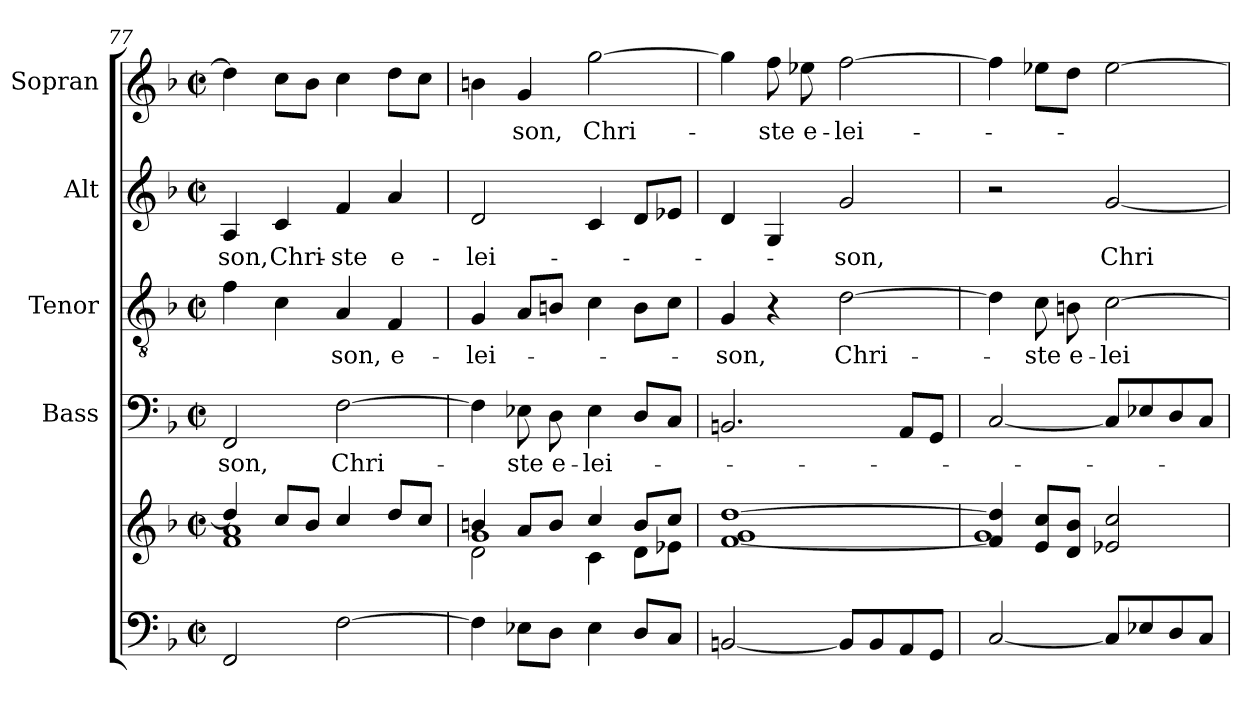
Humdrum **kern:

**kern	**kern	**kern	**text	**kern	**text	**kern	**text	**kern	**text
*part5	*part5	*part4	*part4	*part3	*part3	*part2	*part2	*part1	*part1
*staff6	*staff5	*staff4	*staff4	*staff3	*staff3	*staff2	*staff2	*staff1	*staff1
*	*	*I"Bass	*	*I"Tenor	*	*I"Alt	*	*I"Sopran	*
*	*	*I'B.	*	*I'T.	*	*I'A.	*	*I'S.	*
!!LO:PB:g=z
*clefF4	*clefG2	*clefF4	*	*clefGv2	*	*clefG2	*	*clefG2	*
*k[b-]	*k[b-]	*k[b-]	*	*k[b-]	*	*k[b-]	*	*k[b-]	*
*F:	*F:	*F:	*	*F:	*	*F:	*	*F:	*
*M2/2	*M2/2	*M2/2	*	*M2/2	*	*M2/2	*	*M2/2	*
*met(c|)	*met(c|)	*met(c|)	*	*met(c|)	*	*met(c|)	*	*met(c|)	*
=77	=77	=77	=77	=77	=77	=77	=77	=77	=77
*	*^	*	*	*	*	*	*	*	*
!	!	!	!	!LO:LY:b	!	!	!	!LO:LY:b	!	!
2FF/	4dd/]	1f 1a	2FF/	-son,	4f\	.	4A/	-son,	4dd\]	.
!	!	!	!	!	!	!	!	!LO:LY:b	!	!
.	8cc/L	.	.	.	4c\	.	4c/	Chri-	8cc\L	.
.	8b-/J	.	.	.	.	.	.	.	8b-\J	.
!	!	!	!	!LO:LY:b	!	!LO:LY:b	!	!LO:LY:b	!	!
[2F\	4cc/	.	[2F\	Chri-	4A/	-son,	4f/	-ste	4cc\	.
!	!	!	!	!	!	!LO:LY:b	!	!LO:LY:b	!	!
.	8dd/L	.	.	.	4F/	e-	4a/	e-	8dd\L	.
.	8cc/J	.	.	.	.	.	.	.	8cc\J	.
=78	=78	=78	=78	=78	=78	=78	=78	=78	=78	=78
*	*	*^	*	*	*	*	*	*	*	*
!	!	!	!	!	!	!	!LO:LY:b	!	!LO:LY:b	!	!
4F\]	4bn/	2d\	1g	4F\]	.	4G/	-lei-	2d/	-lei-	4bn\	.
!	!	!	!	!	!LO:LY:b	!	!	!	!	!	!LO:LY:b
8E-X\L	8a/L	.	.	8E-X\	-ste	8A/L	.	.	.	4g/	-son,
!	!	!	!	!	!LO:LY:b	!	!	!	!	!	!
8D\J	8b/J	.	.	8D\	e-	8Bn/J	.	.	.	.	.
!	!	!	!	!	!LO:LY:b	!	!	!	!	!	!LO:LY:b
4E-\	4cc/	4c\	.	4E-\	-lei-	4c\	.	4c/	.	[2gg\	Chri-
8D/L	8b/L	8d\L	.	8D/L	.	8B\L	.	8d/L	.	.	.
8C/J	8cc/J	8e-X\J	.	8C/J	.	8c\J	.	8e-X/J	.	.	.
*	*	*v	*v	*	*	*	*	*	*	*	*
=79	=79	=79	=79	=79	=79	=79	=79	=79	=79	=79
!	!	!	!	!	!	!LO:LY:b	!	!	!	!
*	*v	*v	*	*	*	*	*	*	*	*
[2BBn/	[1f 1g [1dd	2.BBn/	.	4G/	-son,	4d/	.	4gg\]	.
!	!	!	!	!	!	!	!	!	!LO:LY:b
.	.	.	.	4r	.	4G/	.	8ff\	-ste
!	!	!	!	!	!	!	!	!	!LO:LY:b
.	.	.	.	.	.	.	.	8ee-X\	e-
!	!	!	!	!	!LO:LY:b	!	!LO:LY:b	!	!LO:LY:b
8BB/L]	.	.	.	[2d\	Chri-	2g/	-son,	[2ff\	-lei-
8BB/	.	.	.	.	.	.	.	.	.
8AA/	.	8AA/L	.	.	.	.	.	.	.
8GG/J	.	8GG/J	.	.	.	.	.	.	.
=80	=80	=80	=80	=80	=80	=80	=80	=80	=80
*	*^	*	*	*	*	*	*	*	*
[2C/	4f/] 4dd/]	1g	[2C/	.	4d\]	.	2r	.	4ff\]	.
!	!	!	!	!	!	!LO:LY:b	!	!	!	!
.	8e/ 8cc/L	.	.	.	8c\	-ste	.	.	8ee-X\L	.
!	!	!	!	!	!	!LO:LY:b	!	!	!	!
.	8d/ 8b-/J	.	.	.	8Bn\	e-	.	.	8dd\J	.
!	!	!	!	!	!	!LO:LY:b	!	!LO:LY:b	!	!
8C/L]	2e-X/ 2cc/	.	8C/L]	.	[2c\	-lei-	[2g/	Chri-	[2ee-\	.
8E-X/	.	.	8E-X/	.	.	.	.	.	.	.
8D/	.	.	8D/	.	.	.	.	.	.	.
8C/J	.	.	8C/J	.	.	.	.	.	.	.
*	*v	*v	*	*	*	*	*	*	*	*
=	=	=	=	=	=	=	=	=	=
*-	*-	*-	*-	*-	*-	*-	*-	*-	*-
